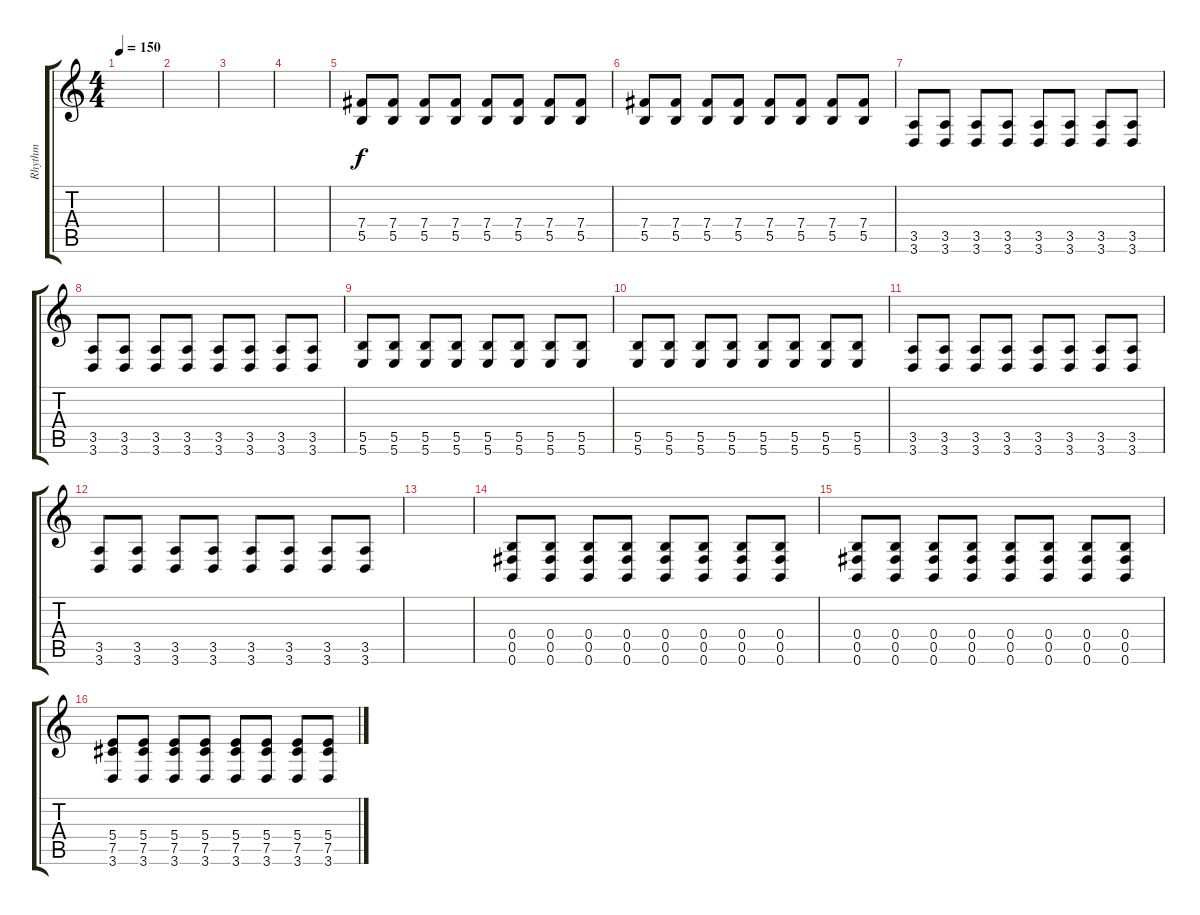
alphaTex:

\track ("Rhythm" "Rhythm") {instrument distortionguitar}
\staff {score tabs}
\tuning (Db4 Ab3 E3 B2 Gb2 B1) {hide}
\ts (4 4)
\tempo 150
\clef g2
\ks c
|
|
|
|
(7.4 5.5).8 (7.4 5.5).8 (7.4 5.5).8 (7.4 5.5).8 (7.4 5.5).8 (7.4 5.5).8 (7.4 5.5).8 (7.4 5.5).8 |
(7.4 5.5).8 (7.4 5.5).8 (7.4 5.5).8 (7.4 5.5).8 (7.4 5.5).8 (7.4 5.5).8 (7.4 5.5).8 (7.4 5.5).8 |
(3.5 3.6).8 (3.5 3.6).8 (3.5 3.6).8 (3.5 3.6).8 (3.5 3.6).8 (3.5 3.6).8 (3.5 3.6).8 (3.5 3.6).8 |
(3.5 3.6).8 (3.5 3.6).8 (3.5 3.6).8 (3.5 3.6).8 (3.5 3.6).8 (3.5 3.6).8 (3.5 3.6).8 (3.5 3.6).8 |
(5.5 5.6).8 (5.5 5.6).8 (5.5 5.6).8 (5.5 5.6).8 (5.5 5.6).8 (5.5 5.6).8 (5.5 5.6).8 (5.5 5.6).8 |
(5.5 5.6).8 (5.5 5.6).8 (5.5 5.6).8 (5.5 5.6).8 (5.5 5.6).8 (5.5 5.6).8 (5.5 5.6).8 (5.5 5.6).8 |
(3.5 3.6).8 (3.5 3.6).8 (3.5 3.6).8 (3.5 3.6).8 (3.5 3.6).8 (3.5 3.6).8 (3.5 3.6).8 (3.5 3.6).8 |
(3.5 3.6).8 (3.5 3.6).8 (3.5 3.6).8 (3.5 3.6).8 (3.5 3.6).8 (3.5 3.6).8 (3.5 3.6).8 (3.5 3.6).8 |
|
(0.4 0.5 0.6).8 (0.4 0.5 0.6).8 (0.4 0.5 0.6).8 (0.4 0.5 0.6).8 (0.4 0.5 0.6).8 (0.4 0.5 0.6).8 (0.4 0.5 0.6).8 (0.4 0.5 0.6).8 |
(0.4 0.5 0.6).8 (0.4 0.5 0.6).8 (0.4 0.5 0.6).8 (0.4 0.5 0.6).8 (0.4 0.5 0.6).8 (0.4 0.5 0.6).8 (0.4 0.5 0.6).8 (0.4 0.5 0.6).8 |
(5.4 7.5 3.6).8 (5.4 7.5 3.6).8 (5.4 7.5 3.6).8 (5.4 7.5 3.6).8 (5.4 7.5 3.6).8 (5.4 7.5 3.6).8 (5.4 7.5 3.6).8 (5.4 7.5 3.6).8
